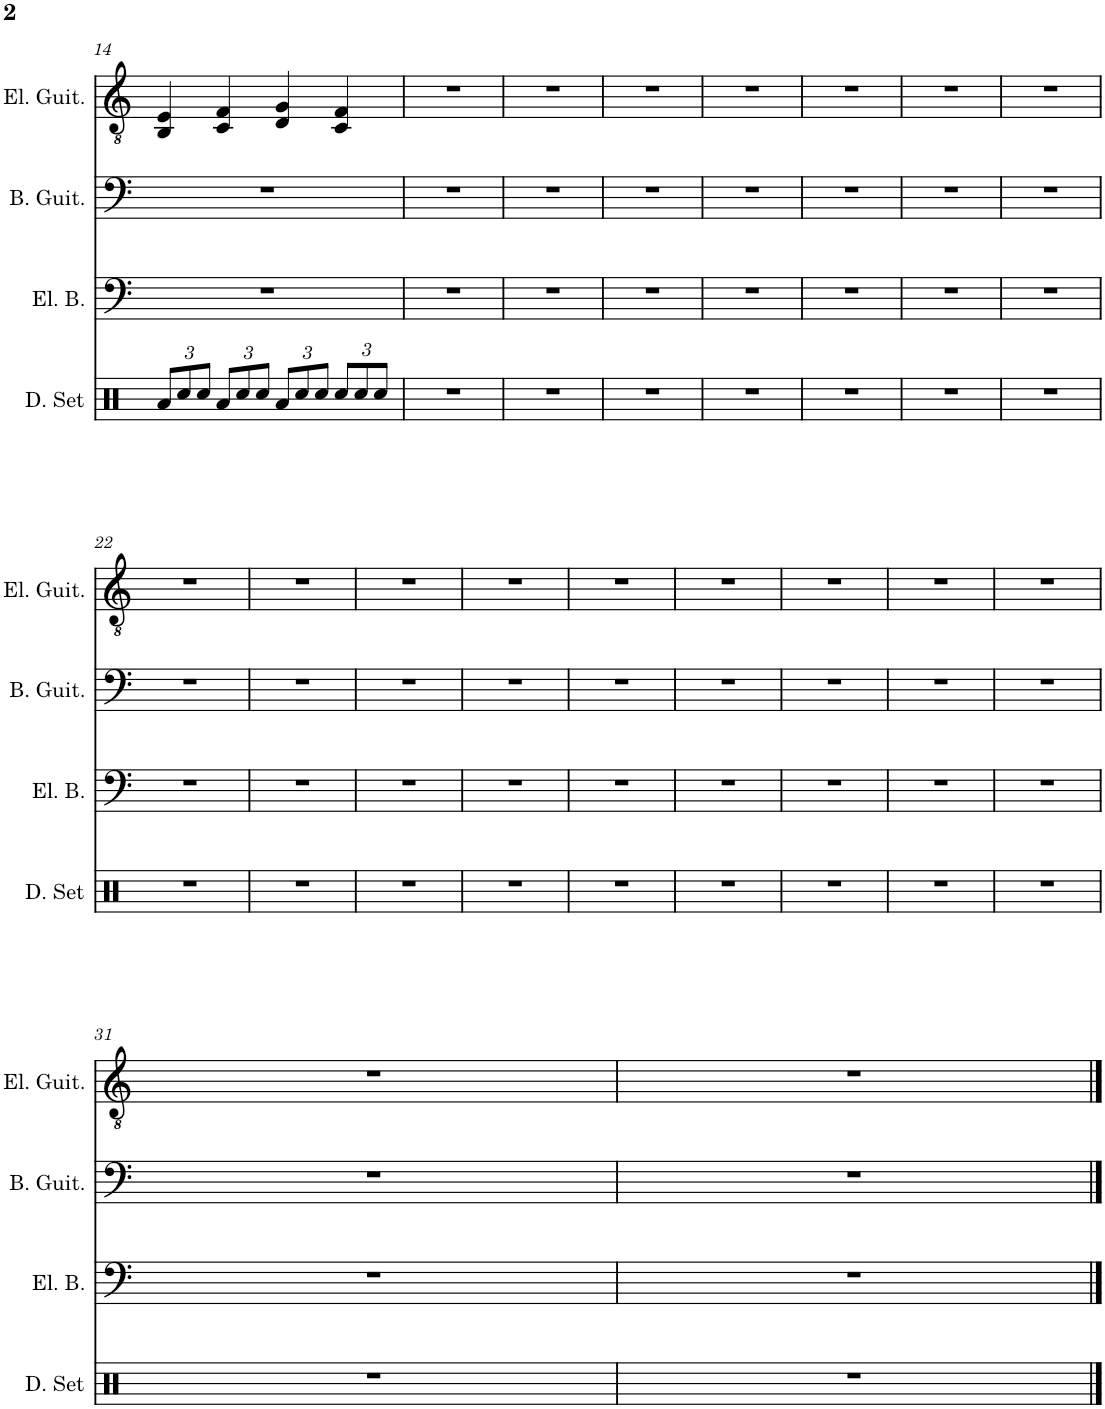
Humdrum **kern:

**kern	**kern	**kern	**kern
*part4	*part3	*part2	*part1
*staff4	*staff3	*staff2	*staff1
*I"Drumset	*I"Electric Bass	*I"Bass Guitar	*I"Electric Guitar
*I'D. Set	*I'El. B.	*I'B. Guit.	*I'El. Guit.
!!LO:PB:g=z
*clefX	*clefF4	*clefF4	*clefGv2
*	*Trd7c12	*Trd7c12	*
*k[]	*k[]	*k[]	*k[]
*M4/4	*M4/4	*M4/4	*M4/4
*Xbrackettup	*	*	*
=14	=14	=14	=14
12Ra/L	1r	1r	4BB/ 4E/
12Rcc/	.	.	.
12Rcc/J	.	.	.
12Ra/L	.	.	4C/ 4F/
12Rcc/	.	.	.
12Rcc/J	.	.	.
12Ra/L	.	.	4D/ 4G/
12Rcc/	.	.	.
12Rcc/J	.	.	.
12Rcc/L	.	.	4C/ 4F/
12Rcc/	.	.	.
12Rcc/J	.	.	.
=15	=15	=15	=15
1r	1r	1r	1r
=16	=16	=16	=16
1r	1r	1r	1r
=17	=17	=17	=17
1r	1r	1r	1r
=18	=18	=18	=18
1r	1r	1r	1r
=19	=19	=19	=19
1r	1r	1r	1r
=20	=20	=20	=20
1r	1r	1r	1r
=21	=21	=21	=21
1r	1r	1r	1r
!!LO:LB:g=z
=22	=22	=22	=22
1r	1r	1r	1r
=23	=23	=23	=23
1r	1r	1r	1r
=24	=24	=24	=24
1r	1r	1r	1r
=25	=25	=25	=25
1r	1r	1r	1r
=26	=26	=26	=26
1r	1r	1r	1r
=27	=27	=27	=27
1r	1r	1r	1r
=28	=28	=28	=28
1r	1r	1r	1r
=29	=29	=29	=29
1r	1r	1r	1r
=30	=30	=30	=30
1r	1r	1r	1r
!!LO:LB:g=z
=31	=31	=31	=31
1r	1r	1r	1r
=32	=32	=32	=32
1r	1r	1r	1r
==	==	==	==
*-	*-	*-	*-
